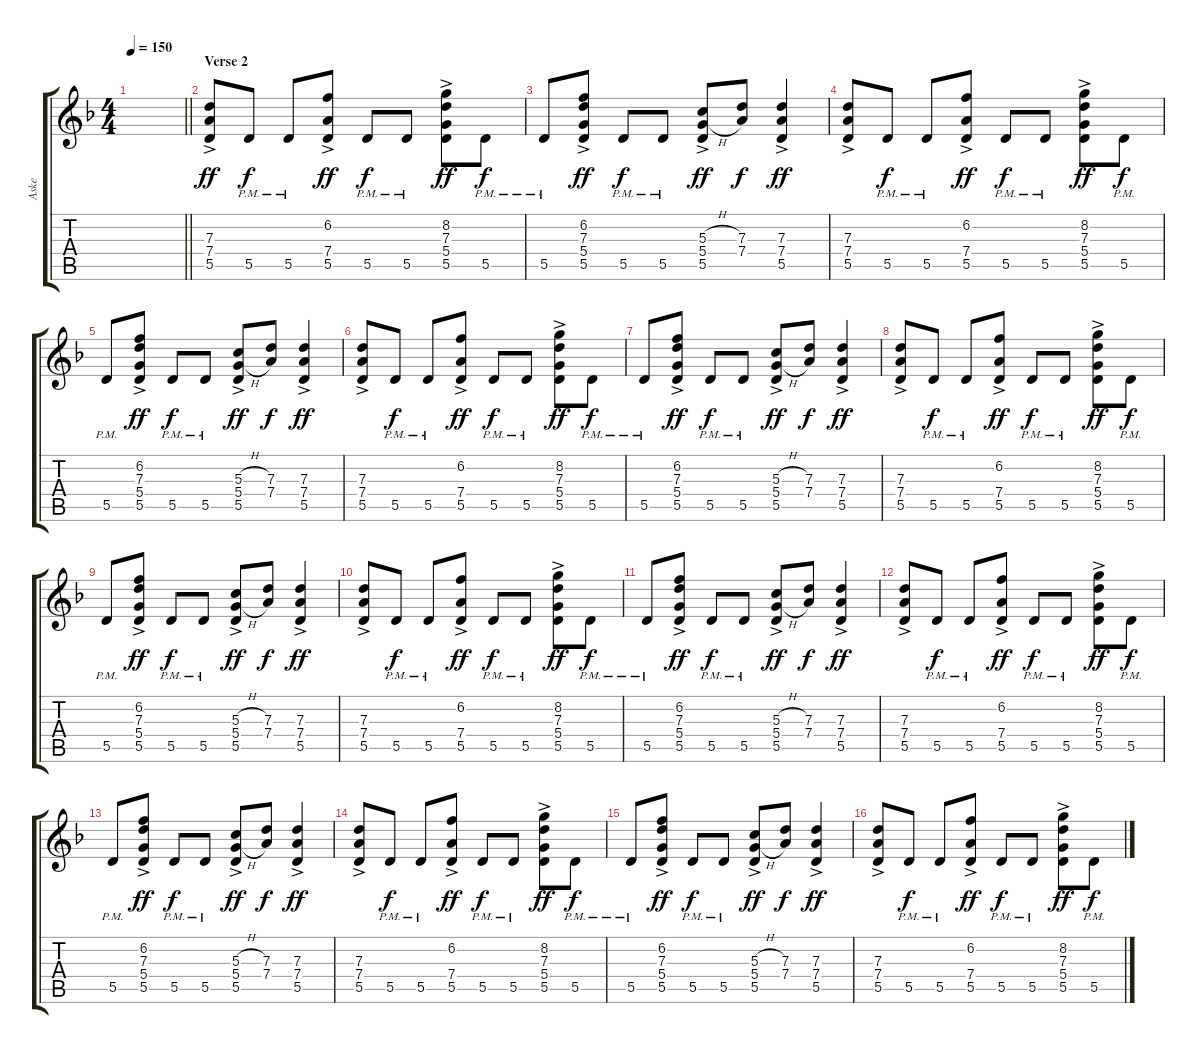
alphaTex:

\track ("Aske" "Aske") {instrument overdrivenguitar}
\staff {score tabs}
\tuning (E4 B3 G3 D3 A2 D2) {hide}
\ts (4 4)
\tempo 150
\clef g2
\barLineRight lightlight
\ks dminor
|
\section ("" "Verse 2")
(7.3{ac} 7.4{ac} 5.5{ac}).8{dy ff} 5.5{pm}.8{dy f} 5.5{pm}.8 (6.2{ac} 7.4{ac} 5.5{ac}).8{dy ff} 5.5{pm}.8{dy f} 5.5{pm}.8 (8.2{ac} 7.3{ac} 5.4{ac} 5.5{ac}).8{dy ff} 5.5{pm}.8{dy f} |
5.5{pm}.8 (6.2{ac} 7.3{ac} 5.4{ac} 5.5{ac}).8{dy ff} 5.5{pm}.8{dy f} 5.5{pm}.8 (5.3{h ac} 5.4{h ac} 5.5{ac}).8{dy ff} (7.3 7.4).8{dy f} (7.3{ac} 7.4{ac} 5.5{ac}).4{dy ff} |
(7.3{ac} 7.4{ac} 5.5{ac}).8 5.5{pm}.8{dy f} 5.5{pm}.8 (6.2{ac} 7.4{ac} 5.5{ac}).8{dy ff} 5.5{pm}.8{dy f} 5.5{pm}.8 (8.2{ac} 7.3{ac} 5.4{ac} 5.5{ac}).8{dy ff} 5.5{pm}.8{dy f} |
5.5{pm}.8 (6.2{ac} 7.3{ac} 5.4{ac} 5.5{ac}).8{dy ff} 5.5{pm}.8{dy f} 5.5{pm}.8 (5.3{h ac} 5.4{h ac} 5.5{ac}).8{dy ff} (7.3 7.4).8{dy f} (7.3{ac} 7.4{ac} 5.5{ac}).4{dy ff} |
(7.3{ac} 7.4{ac} 5.5{ac}).8 5.5{pm}.8{dy f} 5.5{pm}.8 (6.2{ac} 7.4{ac} 5.5{ac}).8{dy ff} 5.5{pm}.8{dy f} 5.5{pm}.8 (8.2{ac} 7.3{ac} 5.4{ac} 5.5{ac}).8{dy ff} 5.5{pm}.8{dy f} |
5.5{pm}.8 (6.2{ac} 7.3{ac} 5.4{ac} 5.5{ac}).8{dy ff} 5.5{pm}.8{dy f} 5.5{pm}.8 (5.3{h ac} 5.4{h ac} 5.5{ac}).8{dy ff} (7.3 7.4).8{dy f} (7.3{ac} 7.4{ac} 5.5{ac}).4{dy ff} |
(7.3{ac} 7.4{ac} 5.5{ac}).8 5.5{pm}.8{dy f} 5.5{pm}.8 (6.2{ac} 7.4{ac} 5.5{ac}).8{dy ff} 5.5{pm}.8{dy f} 5.5{pm}.8 (8.2{ac} 7.3{ac} 5.4{ac} 5.5{ac}).8{dy ff} 5.5{pm}.8{dy f} |
5.5{pm}.8 (6.2{ac} 7.3{ac} 5.4{ac} 5.5{ac}).8{dy ff} 5.5{pm}.8{dy f} 5.5{pm}.8 (5.3{h ac} 5.4{h ac} 5.5{ac}).8{dy ff} (7.3 7.4).8{dy f} (7.3{ac} 7.4{ac} 5.5{ac}).4{dy ff} |
(7.3{ac} 7.4{ac} 5.5{ac}).8 5.5{pm}.8{dy f} 5.5{pm}.8 (6.2{ac} 7.4{ac} 5.5{ac}).8{dy ff} 5.5{pm}.8{dy f} 5.5{pm}.8 (8.2{ac} 7.3{ac} 5.4{ac} 5.5{ac}).8{dy ff} 5.5{pm}.8{dy f} |
5.5{pm}.8 (6.2{ac} 7.3{ac} 5.4{ac} 5.5{ac}).8{dy ff} 5.5{pm}.8{dy f} 5.5{pm}.8 (5.3{h ac} 5.4{h ac} 5.5{ac}).8{dy ff} (7.3 7.4).8{dy f} (7.3{ac} 7.4{ac} 5.5{ac}).4{dy ff} |
(7.3{ac} 7.4{ac} 5.5{ac}).8 5.5{pm}.8{dy f} 5.5{pm}.8 (6.2{ac} 7.4{ac} 5.5{ac}).8{dy ff} 5.5{pm}.8{dy f} 5.5{pm}.8 (8.2{ac} 7.3{ac} 5.4{ac} 5.5{ac}).8{dy ff} 5.5{pm}.8{dy f} |
5.5{pm}.8 (6.2{ac} 7.3{ac} 5.4{ac} 5.5{ac}).8{dy ff} 5.5{pm}.8{dy f} 5.5{pm}.8 (5.3{h ac} 5.4{h ac} 5.5{ac}).8{dy ff} (7.3 7.4).8{dy f} (7.3{ac} 7.4{ac} 5.5{ac}).4{dy ff} |
(7.3{ac} 7.4{ac} 5.5{ac}).8 5.5{pm}.8{dy f} 5.5{pm}.8 (6.2{ac} 7.4{ac} 5.5{ac}).8{dy ff} 5.5{pm}.8{dy f} 5.5{pm}.8 (8.2{ac} 7.3{ac} 5.4{ac} 5.5{ac}).8{dy ff} 5.5{pm}.8{dy f} |
5.5{pm}.8 (6.2{ac} 7.3{ac} 5.4{ac} 5.5{ac}).8{dy ff} 5.5{pm}.8{dy f} 5.5{pm}.8 (5.3{h ac} 5.4{h ac} 5.5{ac}).8{dy ff} (7.3 7.4).8{dy f} (7.3{ac} 7.4{ac} 5.5{ac}).4{dy ff} |
(7.3{ac} 7.4{ac} 5.5{ac}).8 5.5{pm}.8{dy f} 5.5{pm}.8 (6.2{ac} 7.4{ac} 5.5{ac}).8{dy ff} 5.5{pm}.8{dy f} 5.5{pm}.8 (8.2{ac} 7.3{ac} 5.4{ac} 5.5{ac}).8{dy ff} 5.5{pm}.8{dy f}
